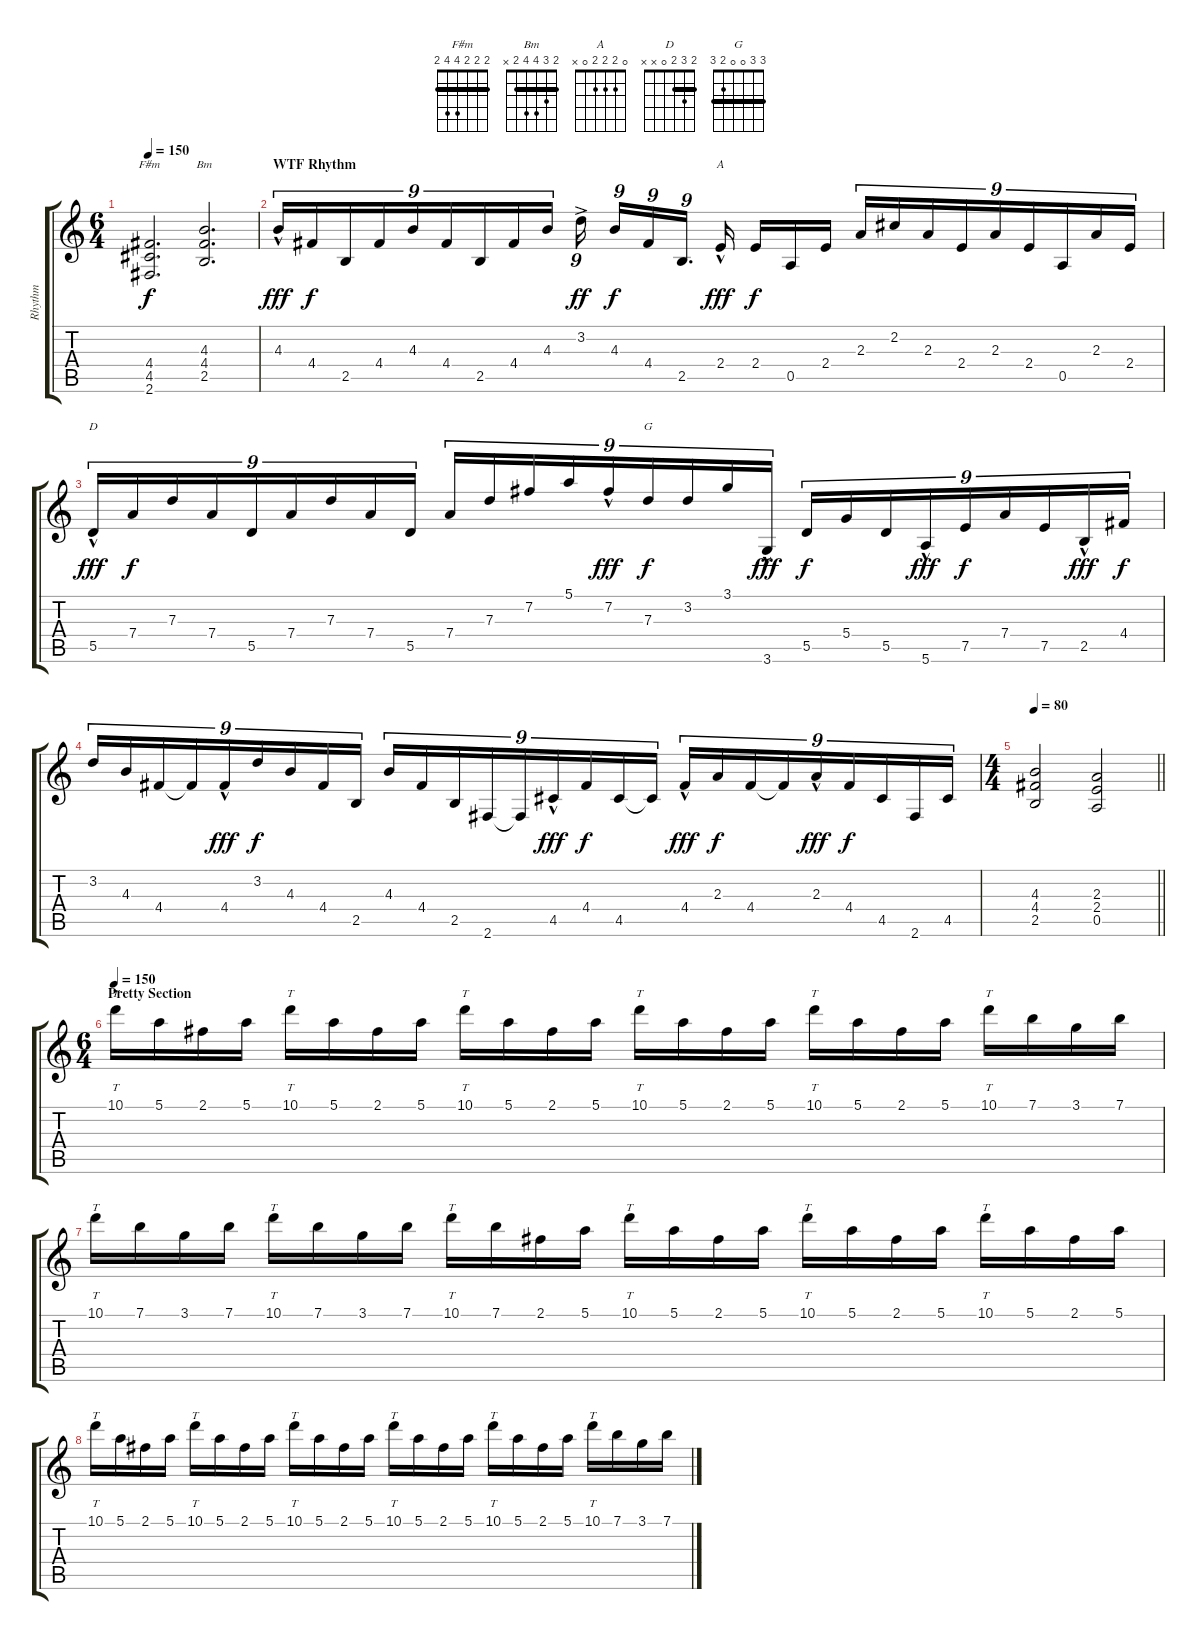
\track ("Rhythm" "Rhythm") {instrument acousticguitarnylon}
\staff {score tabs}
\tuning (E4 B3 G3 D3 A2 E2) {hide}
\chord ("F#m" 2 2 2 4 4 2) {barre 2}
\chord ("Bm" 2 3 4 4 2 x) {barre 2}
\chord ("A" 0 2 2 2 0 x)
\chord ("D" 2 3 2 0 x x) {barre 2}
\chord ("G" 3 3 0 0 2 3) {barre 3}
\ts (6 4)
\tempo 150
\clef g2
\ks c
(4.4 4.5 2.6).2{d ch "F#m" dy f} (4.3 4.4 2.5).2{d ch "Bm"} |
\section ("" "WTF Rhythm")
4.3{hac}.16{tu (9 8) dy fff instrument electricguitarjazz} 4.4.16{tu (9 8) dy f} 2.5.16{tu (9 8)} 4.4.16{tu (9 8)} 4.3.16{tu (9 8)} 4.4.16{tu (9 8)} 2.5.16{tu (9 8)} 4.4.16{tu (9 8)} 4.3.16{tu (9 8) beam splitsecondary} 3.2{ac}.16{tu (9 8) dy ff} 4.3.16{tu (9 8) dy f} 4.4.16{tu (9 8)} 2.5.16{d tu (9 8)} 2.4{hac}.16{ch "A" dy fff} 2.4.16{dy f} 0.5.16 2.4.16{beam splitsecondary} 2.3.16{tu (9 8)} 2.2.16{tu (9 8)} 2.3.16{tu (9 8)} 2.4.16{tu (9 8)} 2.3.16{tu (9 8)} 2.4.16{tu (9 8)} 0.5.16{tu (9 8)} 2.3.16{tu (9 8)} 2.4.16{tu (9 8)} |
5.5{hac}.16{tu (9 8) ch "D" dy fff} 7.4.16{tu (9 8) dy f} 7.3.16{tu (9 8)} 7.4.16{tu (9 8)} 5.5.16{tu (9 8)} 7.4.16{tu (9 8)} 7.3.16{tu (9 8)} 7.4.16{tu (9 8)} 5.5.16{tu (9 8) beam splitsecondary} 7.4.16{tu (9 8)} 7.3.16{tu (9 8)} 7.2.16{tu (9 8)} 5.1.16{tu (9 8)} 7.2{hac}.16{tu (9 8) dy fff} 7.3.16{tu (9 8) ch "G" dy f} 3.2.16{tu (9 8)} 3.1.16{tu (9 8)} 3.6{hac}.16{tu (9 8) dy fff beam splitsecondary} 5.5.16{tu (9 8) dy f} 5.4.16{tu (9 8)} 5.5.16{tu (9 8)} 5.6{hac}.16{tu (9 8) dy fff} 7.5.16{tu (9 8) dy f} 7.4.16{tu (9 8)} 7.5.16{tu (9 8)} 2.5{hac}.16{tu (9 8) dy fff} 4.4.16{tu (9 8) dy f} |
3.2.16{tu (9 8)} 4.3.16{tu (9 8)} 4.4.16{tu (9 8)} 4.4{t}.16{tu (9 8)} 4.4{hac}.16{tu (9 8) dy fff} 3.2.16{tu (9 8) dy f} 4.3.16{tu (9 8)} 4.4.16{tu (9 8)} 2.5.16{tu (9 8) beam splitsecondary} 4.3.16{tu (9 8)} 4.4.16{tu (9 8)} 2.5.16{tu (9 8)} 2.6.16{tu (9 8)} 2.6{t}.16{tu (9 8)} 4.5{hac}.16{tu (9 8) dy fff} 4.4.16{tu (9 8) dy f} 4.5.16{tu (9 8)} 4.5{t}.16{tu (9 8) beam splitsecondary} 4.4{hac}.16{tu (9 8) dy fff} 2.3.16{tu (9 8) dy f} 4.4.16{tu (9 8)} 4.4{t}.16{tu (9 8)} 2.3{hac}.16{tu (9 8) dy fff} 4.4.16{tu (9 8) dy f} 4.5.16{tu (9 8)} 2.6.16{tu (9 8)} 4.5.16{tu (9 8)} |
\ts (4 4)
\tempo 80
\barLineRight lightlight
(4.3 4.4 2.5).2{volume 13 instrument distortionguitar} (2.3 2.4 0.5).2 |
\ts (6 4)
\section ("" "Pretty Section")
\tempo 150
10.1.16{tt instrument electricguitarjazz} 5.1.16 2.1.16 5.1.16 10.1.16{tt} 5.1.16 2.1.16 5.1.16 10.1.16{tt} 5.1.16 2.1.16 5.1.16 10.1.16{tt} 5.1.16 2.1.16 5.1.16 10.1.16{tt} 5.1.16 2.1.16 5.1.16 10.1.16{tt} 7.1.16 3.1.16 7.1.16 |
10.1.16{tt} 7.1.16 3.1.16 7.1.16 10.1.16{tt} 7.1.16 3.1.16 7.1.16 10.1.16{tt} 7.1.16 2.1.16 5.1.16 10.1.16{tt} 5.1.16 2.1.16 5.1.16 10.1.16{tt} 5.1.16 2.1.16 5.1.16 10.1.16{tt} 5.1.16 2.1.16 5.1.16 |
10.1.16{tt} 5.1.16 2.1.16 5.1.16 10.1.16{tt} 5.1.16 2.1.16 5.1.16 10.1.16{tt} 5.1.16 2.1.16 5.1.16 10.1.16{tt} 5.1.16 2.1.16 5.1.16 10.1.16{tt} 5.1.16 2.1.16 5.1.16 10.1.16{tt} 7.1.16 3.1.16 7.1.16
